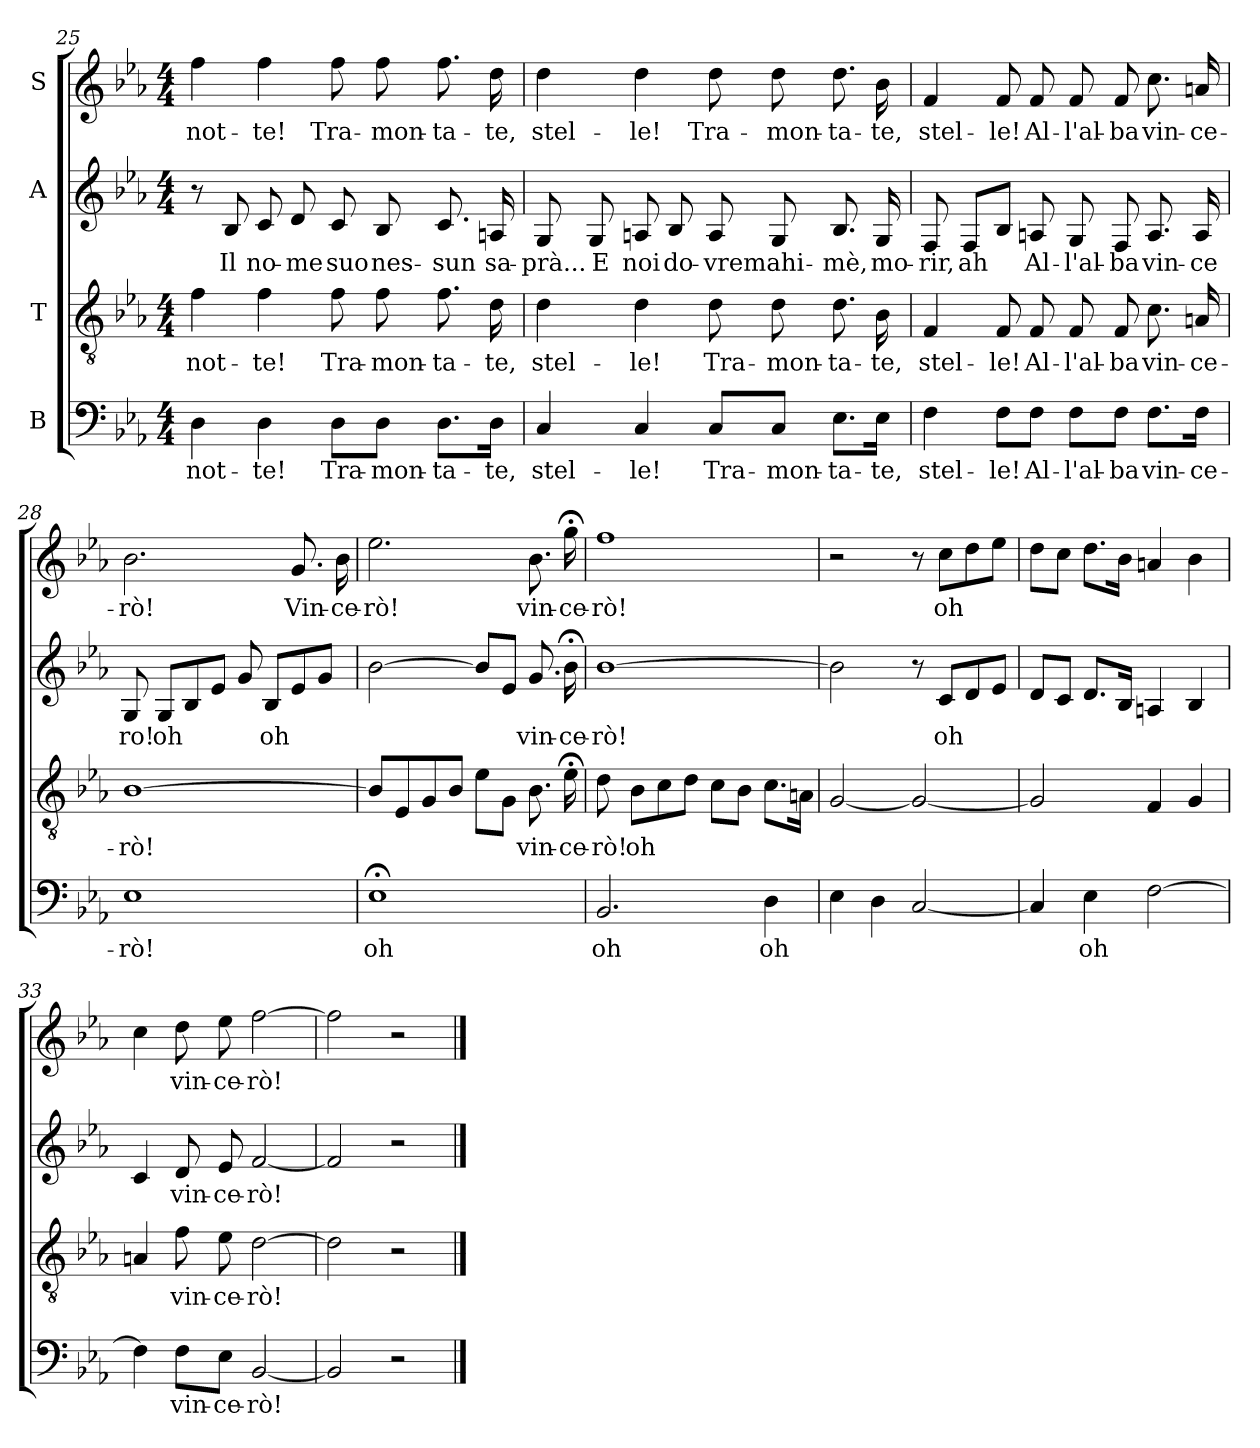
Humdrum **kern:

**kern	**text	**kern	**text	**kern	**text	**kern	**text
*part4	*part4	*part3	*part3	*part2	*part2	*part1	*part1
*staff4	*staff4	*staff3	*staff3	*staff2	*staff2	*staff1	*staff1
*I"B	*	*I"T	*	*I"A	*	*I"S	*
!!LO:PB:g=z
*clefF4	*	*clefGv2	*	*clefG2	*	*clefG2	*
*k[b-e-a-]	*	*k[b-e-a-]	*	*k[b-e-a-]	*	*k[b-e-a-]	*
*M4/4	*	*M4/4	*	*M4/4	*	*M4/4	*
=25	=25	=25	=25	=25	=25	=25	=25
4D\	not-	4f\	not-	8r	.	4ff\	not-
.	.	.	.	8B-/	Il	.	.
4D\	-te!	4f\	-te!	8c/	no-	4ff\	-te!
.	.	.	.	8d/	-me	.	.
8D\L	Tra-	8f\	Tra-	8c/	suo	8ff\	Tra-
8D\J	-mon-	8f\	-mon-	8B-/	nes-	8ff\	-mon-
8.D\L	-ta-	8.f\	-ta-	8.c/	-sun	8.ff\	-ta-
16D\Jk	-te,	16d\	-te,	16An/	sa-	16dd\	-te,
=26	=26	=26	=26	=26	=26	=26	=26
4C/	stel-	4d\	stel-	8G/	-prà...	4dd\	stel-
.	.	.	.	8G/	E	.	.
4C/	-le!	4d\	-le!	8An/	noi	4dd\	-le!
.	.	.	.	8B-/	do-	.	.
8C/L	Tra-	8d\	Tra-	8A/	-vrem	8dd\	Tra-
8C/J	-mon-	8d\	-mon-	8G/	ahi-	8dd\	-mon-
8.E-\L	-ta-	8.d\	-ta-	8.B-/	-mè,	8.dd\	-ta-
16E-\Jk	-te,	16B-\	-te,	16G/	mo-	16b-\	-te,
=27	=27	=27	=27	=27	=27	=27	=27
4F\	stel-	4F/	stel-	8F/	-rir,	4f/	stel-
.	.	.	.	8F/L	ah	.	.
8F\L	-le!	8F/	-le!	8B-/J	.	8f/	-le!
8F\J	Al-	8F/	Al-	8An/	Al-	8f/	Al-
8F\L	-l'al-	8F/	-l'al-	8G/	-l'al-	8f/	-l'al-
8F\J	-ba	8F/	-ba	8F/	-ba	8f/	-ba
8.F\L	vin-	8.c\	vin-	8.A/	vin-	8.cc\	vin-
16F\Jk	-ce-	16An/	-ce-	16A/	-ce	16an/	-ce-
!!LO:PB:g=z
=28	=28	=28	=28	=28	=28	=28	=28
1E-	-rò!	[1B-	-rò!	8G/	ro!	2.b-\	-rò!
.	.	.	.	8G/L	oh	.	.
.	.	.	.	8B-/	.	.	.
.	.	.	.	8e-/J	.	.	.
.	.	.	.	8g/	.	.	.
.	.	.	.	8B-/L	oh	.	.
.	.	.	.	8e-/	.	8.g/	Vin-
.	.	.	.	8g/J	.	.	.
.	.	.	.	.	.	16b-\	-ce-
=29	=29	=29	=29	=29	=29	=29	=29
1E-;<	oh	8B-/L]	.	[2b-\	.	2.ee-\	-rò!
.	.	8E-/	.	.	.	.	.
.	.	8G/	.	.	.	.	.
.	.	8B-/J	.	.	.	.	.
.	.	8e-\L	.	8b-/L]	.	.	.
.	.	8G\J	.	8e-/J	.	.	.
.	.	8.B-\	vin-	8.g/	vin-	8.b-\	vin-
.	.	16e-;<\	-ce-	16b-;<\	-ce-	16gg;<\	-ce-
=30	=30	=30	=30	=30	=30	=30	=30
2.BB-/	oh	8d\	-rò!	[1b-	-rò!	1ff	-rò!
.	.	8B-\L	oh	.	.	.	.
.	.	8c\	.	.	.	.	.
.	.	8d\J	.	.	.	.	.
.	.	8c\L	.	.	.	.	.
.	.	8B-\J	.	.	.	.	.
4D\	oh	8.c\L	.	.	.	.	.
.	.	16An\Jk	.	.	.	.	.
=31	=31	=31	=31	=31	=31	=31	=31
4E-\	.	[2G/	.	2b-\]	.	2r	.
4D\	.	.	.	.	.	.	.
[2C/	.	2G/_	.	8r	.	8r	.
.	.	.	.	8c/L	oh	8cc\L	oh
.	.	.	.	8d/	.	8dd\	.
.	.	.	.	8e-/J	.	8ee-\J	.
=32	=32	=32	=32	=32	=32	=32	=32
4C/]	.	2G/]	.	8d/L	.	8dd\L	.
.	.	.	.	8c/J	.	8cc\J	.
4E-\	oh	.	.	8.d/L	.	8.dd\L	.
.	.	.	.	16B-/Jk	.	16b-\Jk	.
[2F\	.	4F/	.	4An/	.	4an/	.
.	.	4G/	.	4B-/	.	4b-\	.
!!LO:PB:g=z
=33	=33	=33	=33	=33	=33	=33	=33
4F\]	.	4An/	.	4c/	.	4cc\	.
8F\L	vin-	8f\	vin-	8d/	vin-	8dd\	vin-
8E-\J	-ce-	8e-\	-ce-	8e-/	-ce-	8ee-\	-ce-
[2BB-/	-rò!	[2d\	-rò!	[2f/	-rò!	[2ff\	-rò!
=34	=34	=34	=34	=34	=34	=34	=34
2BB-/]	.	2d\]	.	2f/]	.	2ff\]	.
2r	.	2r	.	2r	.	2r	.
==	==	==	==	==	==	==	==
*-	*-	*-	*-	*-	*-	*-	*-
